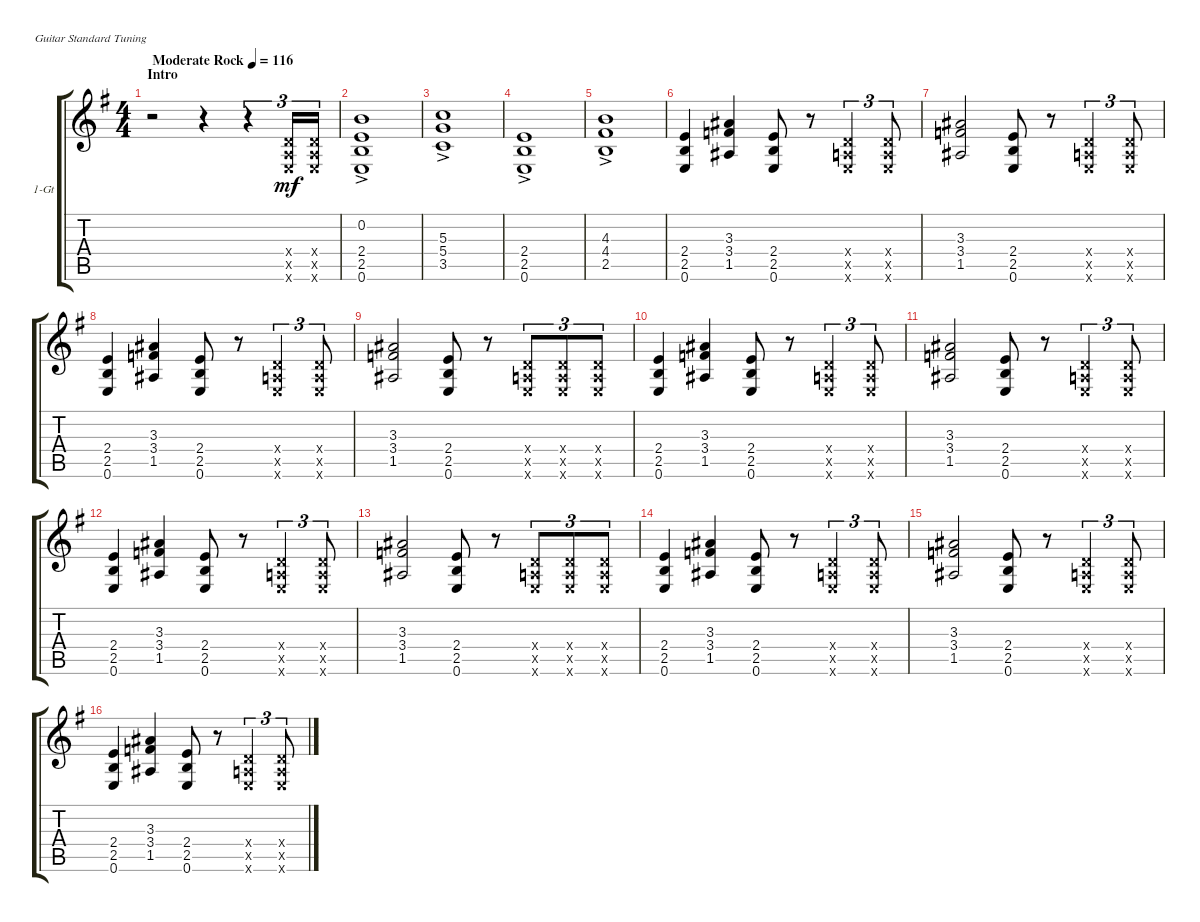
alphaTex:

\bracketExtendMode groupsimilarinstruments
\firstSystemTrackNameOrientation horizontal
\otherSystemsTrackNameOrientation horizontal
\track ("1-Gt" "1-Gt") {instrument distortionguitar}
\staff {score tabs}
\tuning (E4 B3 G3 D3 A2 E2)
\ts (4 4)
\beaming (8 4 4)
\section ("" "Intro")
\tempo (116 "Moderate Rock")
\clef g2
\scale
1.08575
\ks g
r.2{dy mf instrument distortionguitar} r.4 r.4{tu (3 2)} (0.4{x} 0.5{x} 0.6{x}).16{tu (3 2)} (0.4{x} 0.5{x} 0.6{x}).16{tu (3 2)} |
\scale
0.91425 (0.2{ac} 2.4{ac} 2.5{ac} 0.6{ac}).1 |
\scale
1.05549 (5.3{ac} 5.4{ac} 3.5{ac}).1 |
\scale
0.944515 (2.4{ac} 2.5{ac} 0.6{ac}).1 |
\scale
1.05549 (4.3{ac} 4.4{ac} 2.5{ac}).1 |
\scale
0.944515 (2.4 2.5 0.6).4 (3.3 3.4 1.5).4 (2.4 2.5 0.6).8 r.8 (0.4{x} 0.5{x} 0.6{x}).4{tu (3 2)} (0.4{x} 0.5{x} 0.6{x}).8{tu (3 2)} |
\scale
1.05549 (3.3 3.4 1.5).2 (2.4 2.5 0.6).8 r.8 (0.4{x} 0.5{x} 0.6{x}).4{tu (3 2)} (0.4{x} 0.5{x} 0.6{x}).8{tu (3 2)} |
\scale
0.944515 (2.4 2.5 0.6).4 (3.3 3.4 1.5).4 (2.4 2.5 0.6).8 r.8 (0.4{x} 0.5{x} 0.6{x}).4{tu (3 2)} (0.4{x} 0.5{x} 0.6{x}).8{tu (3 2)} |
\scale
1.05549 (3.3 3.4 1.5).2 (2.4 2.5 0.6).8 r.8 (0.4{x} 0.5{x} 0.6{x}).8{tu (3 2)} (0.4{x} 0.5{x} 0.6{x}).8{tu (3 2)} (0.4{x} 0.5{x} 0.6{x}).8{tu (3 2)} |
\scale
0.944515 (2.4 2.5 0.6).4 (3.3 3.4 1.5).4 (2.4 2.5 0.6).8 r.8 (0.4{x} 0.5{x} 0.6{x}).4{tu (3 2)} (0.4{x} 0.5{x} 0.6{x}).8{tu (3 2)} |
\scale
1.05549 (3.3 3.4 1.5).2 (2.4 2.5 0.6).8 r.8 (0.4{x} 0.5{x} 0.6{x}).4{tu (3 2)} (0.4{x} 0.5{x} 0.6{x}).8{tu (3 2)} |
\scale
0.944515 (2.4 2.5 0.6).4 (3.3 3.4 1.5).4 (2.4 2.5 0.6).8 r.8 (0.4{x} 0.5{x} 0.6{x}).4{tu (3 2)} (0.4{x} 0.5{x} 0.6{x}).8{tu (3 2)} |
\scale
1.05549 (3.3 3.4 1.5).2 (2.4 2.5 0.6).8 r.8 (0.4{x} 0.5{x} 0.6{x}).8{tu (3 2)} (0.4{x} 0.5{x} 0.6{x}).8{tu (3 2)} (0.4{x} 0.5{x} 0.6{x}).8{tu (3 2)} |
\scale
0.944515 (2.4 2.5 0.6).4 (3.3 3.4 1.5).4 (2.4 2.5 0.6).8 r.8 (0.4{x} 0.5{x} 0.6{x}).4{tu (3 2)} (0.4{x} 0.5{x} 0.6{x}).8{tu (3 2)} |
\scale
1.05549 (3.3 3.4 1.5).2 (2.4 2.5 0.6).8 r.8 (0.4{x} 0.5{x} 0.6{x}).4{tu (3 2)} (0.4{x} 0.5{x} 0.6{x}).8{tu (3 2)} |
\scale
0.944515 (2.4 2.5 0.6).4 (3.3 3.4 1.5).4 (2.4 2.5 0.6).8 r.8 (0.4{x} 0.5{x} 0.6{x}).4{tu (3 2)} (0.4{x} 0.5{x} 0.6{x}).8{tu (3 2)}
